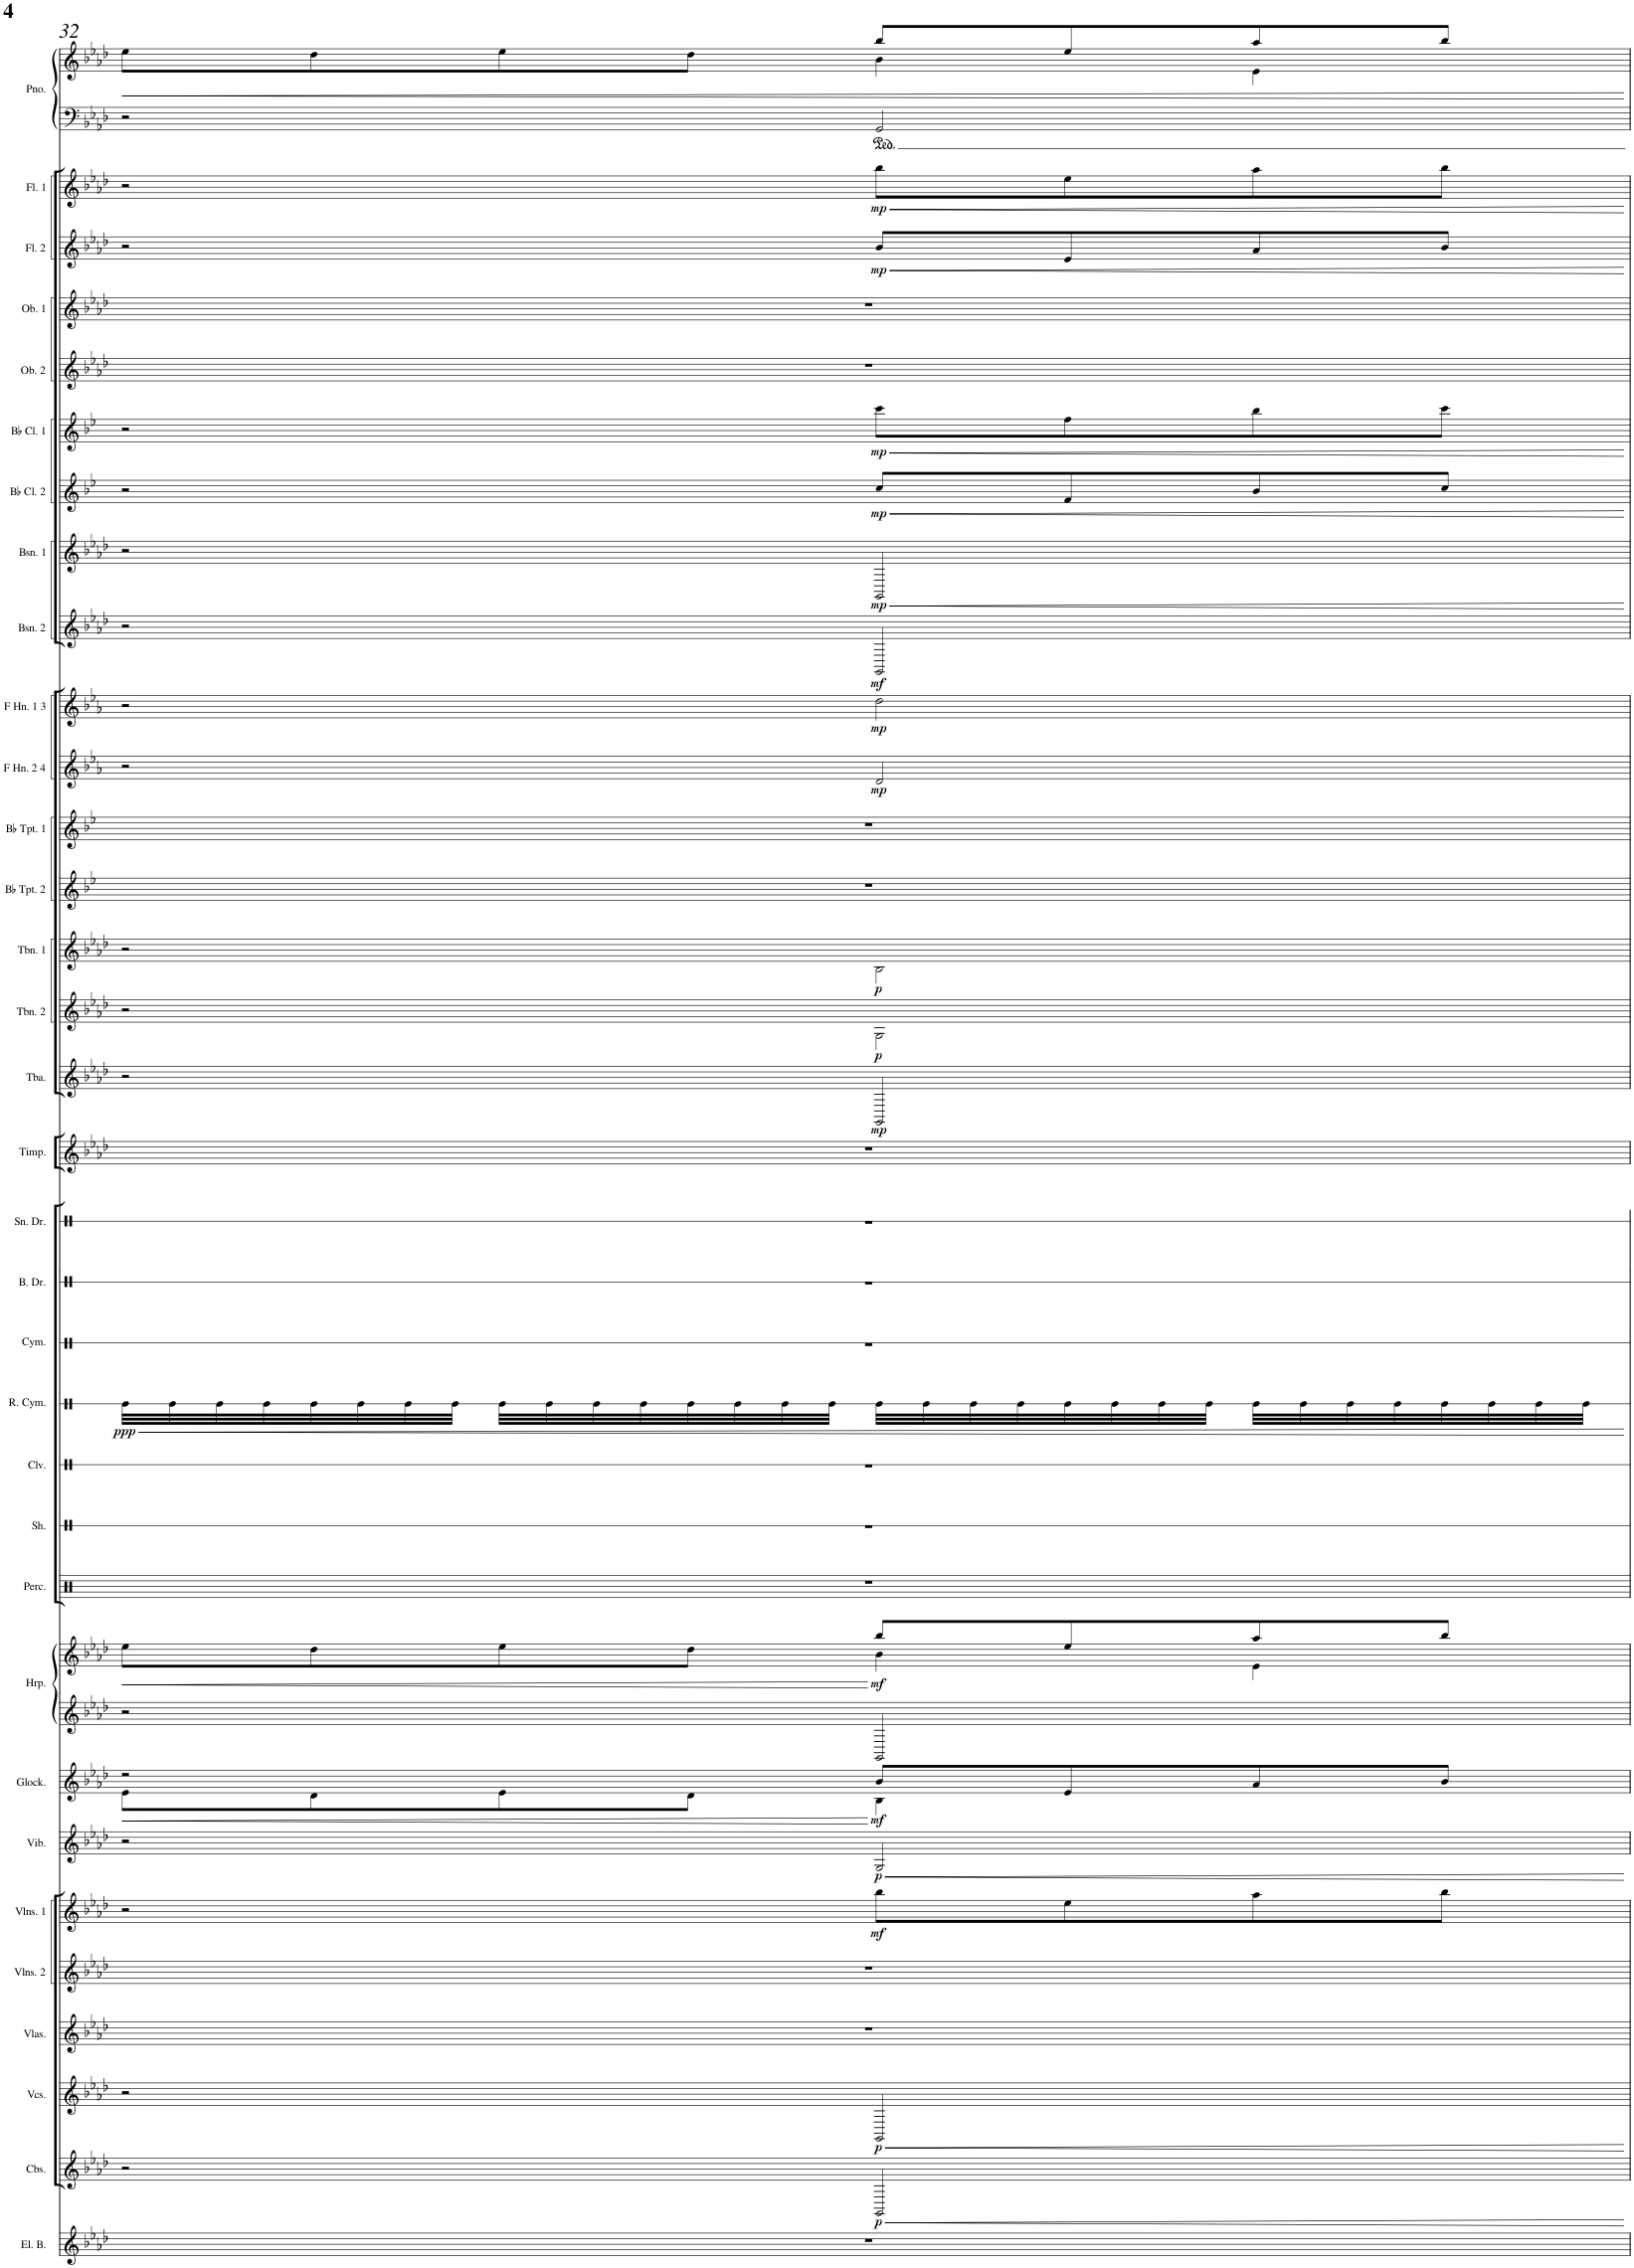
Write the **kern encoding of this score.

**kern	**kern	**dynam	**kern	**dynam	**kern	**kern	**kern	**dynam	**kern	**dynam	**kern	**dynam	**kern	**kern	**dynam	**kern	**kern	**kern	**kern	**dynam	**kern	**kern	**kern	**kern	**kern	**dynam	**kern	**dynam	**kern	**dynam	**kern	**kern	**kern	**dynam	**kern	**dynam	**kern	**dynam	**kern	**dynam	**kern	**dynam	**kern	**dynam	**kern	**kern	**kern	**dynam	**kern	**dynam	**kern	**kern	**dynam
*part33	*part32	*part32	*part31	*part31	*part30	*part29	*part28	*part28	*part27	*part27	*part26	*part26	*part25	*part25	*part25	*part24	*part23	*part22	*part21	*part21	*part20	*part19	*part18	*part17	*part16	*part16	*part15	*part15	*part14	*part14	*part13	*part12	*part11	*part11	*part10	*part10	*part9	*part9	*part8	*part8	*part7	*part7	*part6	*part6	*part5	*part4	*part3	*part3	*part2	*part2	*part1	*part1	*part1
*staff35	*staff34	*staff34	*staff33	*staff33	*staff32	*staff31	*staff30	*staff30	*staff29	*staff29	*staff28	*staff28	*staff27	*staff26	*staff26/27	*staff25	*staff24	*staff23	*staff22	*staff22	*staff21	*staff20	*staff19	*staff18	*staff17	*staff17	*staff16	*staff16	*staff15	*staff15	*staff14	*staff13	*staff12	*staff12	*staff11	*staff11	*staff10	*staff10	*staff9	*staff9	*staff8	*staff8	*staff7	*staff7	*staff6	*staff5	*staff4	*staff4	*staff3	*staff3	*staff2	*staff1	*staff1/2
*I"Electric Bass	*I"Contrabasses	*	*I"Violoncellos	*	*I"Violas	*I"Violins 2	*I"Violins 1	*	*I"Vibraphone	*	*I"Glockenspiel	*	*I"Harp	*	*	*I"Percussion	*I"Shaker	*I"Claves	*I"Ride Cymbal	*	*I"Cymbal	*I"Bass Drum	*I"Snare Drum	*I"Timpani	*I"Tuba	*	*I"Trombone 2	*	*I"Trombone 1	*	*I"Bb Trumpet 2	*I"Bb Trumpet 1	*I"F Horn 2 &amp; 4	*	*I"F Horn 1 &amp; 3	*	*I"Bassoon 2	*	*I"Bassoon 1	*	*I"Bb Clarinet 2	*	*I"Bb Clarinet 1	*	*I"Oboe 2	*I"Oboe 1	*I"Flute 2	*	*I"Flute 1	*	*I"Piano	*	*
*I'El. B.	*I'Cbs.	*	*I'Vcs.	*	*I'Vlas.	*I'Vlns. 2	*I'Vlns. 1	*	*I'Vib.	*	*I'Glock.	*	*I'Hrp.	*	*	*I'Perc.	*I'Sh.	*I'Clv.	*I'R. Cym.	*	*I'Cym.	*I'B. Dr.	*I'Sn. Dr.	*I'Timp.	*I'Tba.	*	*I'Tbn. 2	*	*I'Tbn. 1	*	*I'Bb Tpt. 2	*I'Bb Tpt. 1	*I'F Hn. 2 4	*	*I'F Hn. 1 3	*	*I'Bsn. 2	*	*I'Bsn. 1	*	*I'Bb Cl. 2	*	*I'Bb Cl. 1	*	*I'Ob. 2	*I'Ob. 1	*I'Fl. 2	*	*I'Fl. 1	*	*I'Pno.	*	*
!!LO:PB:g=z
*clefG2	*clefG2	*	*clefG2	*	*clefG2	*clefG2	*clefG2	*	*clefG2	*	*clefG2	*	*clefG2	*clefG2	*	*clefX	*clefX	*clefX	*clefX	*	*clefX	*clefX	*clefX	*clefG2	*clefG2	*	*clefG2	*	*clefG2	*	*clefG2	*clefG2	*clefG2	*	*clefG2	*	*clefG2	*	*clefG2	*	*clefG2	*	*clefG2	*	*clefG2	*clefG2	*clefG2	*	*clefG2	*	*clefF4	*clefG2	*
*Trd7c12	*Trd7c12	*	*	*	*	*	*	*	*	*	*Trd-14c-24	*	*	*	*	*	*	*	*	*	*	*	*	*	*	*	*	*	*	*	*Trd1c2	*Trd1c2	*Trd4c7	*	*Trd4c7	*	*	*	*	*	*Trd1c2	*	*Trd1c2	*	*	*	*	*	*	*	*	*	*
*k[b-e-a-d-]	*k[b-e-a-d-]	*	*k[b-e-a-d-]	*	*k[b-e-a-d-]	*k[b-e-a-d-]	*k[b-e-a-d-]	*	*k[b-e-a-d-]	*	*k[b-e-a-d-]	*	*k[b-e-a-d-]	*k[b-e-a-d-]	*	*k[]	*k[]	*k[]	*k[]	*	*k[]	*k[]	*k[]	*k[b-e-a-d-]	*k[b-e-a-d-]	*	*k[b-e-a-d-]	*	*k[b-e-a-d-]	*	*k[b-e-]	*k[b-e-]	*k[b-e-a-]	*	*k[b-e-a-]	*	*k[b-e-a-d-]	*	*k[b-e-a-d-]	*	*k[b-e-]	*	*k[b-e-]	*	*k[b-e-a-d-]	*k[b-e-a-d-]	*k[b-e-a-d-]	*	*k[b-e-a-d-]	*	*k[b-e-a-d-]	*k[b-e-a-d-]	*
*M2/2	*M2/2	*	*M2/2	*	*M2/2	*M2/2	*M2/2	*	*M2/2	*	*M2/2	*	*M2/2	*M2/2	*	*M2/2	*M2/2	*M2/2	*M2/2	*	*M2/2	*M2/2	*M2/2	*M2/2	*M2/2	*	*M2/2	*	*M2/2	*	*M2/2	*M2/2	*M2/2	*	*M2/2	*	*M2/2	*	*M2/2	*	*M2/2	*	*M2/2	*	*M2/2	*M2/2	*M2/2	*	*M2/2	*	*M2/2	*M2/2	*
*met(c|)	*met(c|)	*	*met(c|)	*	*met(c|)	*met(c|)	*met(c|)	*	*met(c|)	*	*met(c|)	*	*met(c|)	*met(c|)	*	*met(c|)	*met(c|)	*met(c|)	*met(c|)	*	*met(c|)	*met(c|)	*met(c|)	*met(c|)	*met(c|)	*	*met(c|)	*	*met(c|)	*	*met(c|)	*met(c|)	*met(c|)	*	*met(c|)	*	*met(c|)	*	*met(c|)	*	*met(c|)	*	*met(c|)	*	*met(c|)	*met(c|)	*met(c|)	*	*met(c|)	*	*met(c|)	*met(c|)	*
=32	=32	=32	=32	=32	=32	=32	=32	=32	=32	=32	=32	=32	=32	=32	=32	=32	=32	=32	=32	=32	=32	=32	=32	=32	=32	=32	=32	=32	=32	=32	=32	=32	=32	=32	=32	=32	=32	=32	=32	=32	=32	=32	=32	=32	=32	=32	=32	=32	=32	=32	=32	=32	=32
*	*	*	*	*	*	*	*	*	*	*	*^	*	*	*^	*	*	*	*	*	*	*	*	*	*	*	*	*	*	*	*	*	*	*	*	*	*	*	*	*	*	*	*	*	*	*	*	*	*	*	*	*	*	*
!	!	!	!	!	!	!	!	!	!	!	!	!	!	!	!	!	!	!	!	!	!	!LO:DY:b	!	!	!	!	!	!	!	!	!	!	!	!	!	!	!	!	!	!	!	!	!	!	!	!	!	!	!	!	!	!	!	!	!LO:HP:b
*	*	*	*	*	*	*	*	*	*	*	*	*	*	*	*	*	*	*	*	*	*	*	*	*	*	*	*	*	*	*	*	*	*	*	*	*	*	*	*	*	*	*	*	*	*	*	*	*	*	*	*	*	*	*^	*
1r	2r	.	2r	.	1r	1r	2r	.	2r	.	2r	8e-\L	.	2r	2ryy	8ee-\L	.	1r	1r	1r	32Re\LLL	ppp	1r	1r	1r	1r	2r	.	2r	.	2r	.	1r	1r	2r	.	2r	.	2r	.	2r	.	2r	.	2r	.	1r	1r	2r	.	2r	.	2r	8ee-\L	2ryy	<
.	.	.	.	.	.	.	.	.	.	.	.	.	.	.	.	.	.	.	.	.	32Re\	.	.	.	.	.	.	.	.	.	.	.	.	.	.	.	.	.	.	.	.	.	.	.	.	.	.	.	.	.	.	.	.	.	.	.
.	.	.	.	.	.	.	.	.	.	.	.	.	.	.	.	.	.	.	.	.	32Re\	.	.	.	.	.	.	.	.	.	.	.	.	.	.	.	.	.	.	.	.	.	.	.	.	.	.	.	.	.	.	.	.	.	.	.
.	.	.	.	.	.	.	.	.	.	.	.	.	.	.	.	.	.	.	.	.	32Re\	.	.	.	.	.	.	.	.	.	.	.	.	.	.	.	.	.	.	.	.	.	.	.	.	.	.	.	.	.	.	.	.	.	.	.
.	.	.	.	.	.	.	.	.	.	.	.	8d-\	.	.	.	8dd-\	.	.	.	.	32Re\	.	.	.	.	.	.	.	.	.	.	.	.	.	.	.	.	.	.	.	.	.	.	.	.	.	.	.	.	.	.	.	.	8dd-\	.	.
.	.	.	.	.	.	.	.	.	.	.	.	.	.	.	.	.	.	.	.	.	32Re\	.	.	.	.	.	.	.	.	.	.	.	.	.	.	.	.	.	.	.	.	.	.	.	.	.	.	.	.	.	.	.	.	.	.	.
.	.	.	.	.	.	.	.	.	.	.	.	.	.	.	.	.	.	.	.	.	32Re\	.	.	.	.	.	.	.	.	.	.	.	.	.	.	.	.	.	.	.	.	.	.	.	.	.	.	.	.	.	.	.	.	.	.	.
.	.	.	.	.	.	.	.	.	.	.	.	.	.	.	.	.	.	.	.	.	32Re\JJJ	.	.	.	.	.	.	.	.	.	.	.	.	.	.	.	.	.	.	.	.	.	.	.	.	.	.	.	.	.	.	.	.	.	.	.
.	.	.	.	.	.	.	.	.	.	.	.	8e-\	.	.	.	8ee-\	.	.	.	.	32Re\LLL	.	.	.	.	.	.	.	.	.	.	.	.	.	.	.	.	.	.	.	.	.	.	.	.	.	.	.	.	.	.	.	.	8ee-\	.	.
.	.	.	.	.	.	.	.	.	.	.	.	.	.	.	.	.	.	.	.	.	32Re\	.	.	.	.	.	.	.	.	.	.	.	.	.	.	.	.	.	.	.	.	.	.	.	.	.	.	.	.	.	.	.	.	.	.	.
.	.	.	.	.	.	.	.	.	.	.	.	.	.	.	.	.	.	.	.	.	32Re\	.	.	.	.	.	.	.	.	.	.	.	.	.	.	.	.	.	.	.	.	.	.	.	.	.	.	.	.	.	.	.	.	.	.	.
.	.	.	.	.	.	.	.	.	.	.	.	.	.	.	.	.	.	.	.	.	32Re\	.	.	.	.	.	.	.	.	.	.	.	.	.	.	.	.	.	.	.	.	.	.	.	.	.	.	.	.	.	.	.	.	.	.	.
.	.	.	.	.	.	.	.	.	.	.	.	8d-\J	.	.	.	8dd-\J	.	.	.	.	32Re\	.	.	.	.	.	.	.	.	.	.	.	.	.	.	.	.	.	.	.	.	.	.	.	.	.	.	.	.	.	.	.	.	8dd-\J	.	.
.	.	.	.	.	.	.	.	.	.	.	.	.	.	.	.	.	.	.	.	.	32Re\	.	.	.	.	.	.	.	.	.	.	.	.	.	.	.	.	.	.	.	.	.	.	.	.	.	.	.	.	.	.	.	.	.	.	.
.	.	.	.	.	.	.	.	.	.	.	.	.	.	.	.	.	.	.	.	.	32Re\	.	.	.	.	.	.	.	.	.	.	.	.	.	.	.	.	.	.	.	.	.	.	.	.	.	.	.	.	.	.	.	.	.	.	.
.	.	.	.	.	.	.	.	.	.	.	.	.	.	.	.	.	.	.	.	.	32Re\JJJ	.	.	.	.	.	.	.	.	.	.	.	.	.	.	.	.	.	.	.	.	.	.	.	.	.	.	.	.	.	.	.	.	.	.	.
!	!	!LO:DY:b	!	!LO:DY:b	!	!	!	!LO:DY:b	!	!LO:DY:b	!	!	!LO:DY:b	!	!	!	!LO:DY:b	!	!	!	!	!	!	!	!	!	!	!LO:DY:b	!	!LO:DY:b	!	!LO:DY:b	!	!	!	!LO:DY:b	!	!LO:DY:b	!	!LO:DY:b	!	!LO:HP:b	!	!LO:HP:b	!	!LO:HP:b	!	!	!	!LO:HP:b	!	!LO:HP:b	!	!	!	!
!	!	!	!	!	!	!	!	!	!	!	!	!	!	!	!	!	!	!	!	!	!	!	!	!	!	!	!	!	!	!	!	!	!	!	!	!	!	!	!	!	!	!LO:DY:n=1:b	!	!LO:DY:n=1:b	!	!LO:DY:n=1:b	!	!	!	!LO:DY:n=1:b	!	!LO:DY:n=1:b	!	!	!	!
.	2GG/	p	2GG/	p	.	.	8bb-\L	mf	2G/	p	8b-/L	4B-\	mf	2GG/	8bb-/L	4b-\	mf	.	.	.	32Re\LLL	.	.	.	.	.	2GG/	mp	2G\	p	2B-\	p	.	.	2d/	mp	2dd\	mp	2GG/	mf	2GG/	< mp	8cc/L	< mp	8ccc\L	< mp	.	.	8b-/L	< mp	8bb-\L	< mp	2GG/	8bb-/L	4b-\	.
.	.	.	.	.	.	.	.	.	.	.	.	.	.	.	.	.	.	.	.	.	32Re\	.	.	.	.	.	.	.	.	.	.	.	.	.	.	.	.	.	.	.	.	.	.	.	.	.	.	.	.	.	.	.	.	.	.	.
.	.	.	.	.	.	.	.	.	.	.	.	.	.	.	.	.	.	.	.	.	32Re\	.	.	.	.	.	.	.	.	.	.	.	.	.	.	.	.	.	.	.	.	.	.	.	.	.	.	.	.	.	.	.	.	.	.	.
.	.	.	.	.	.	.	.	.	.	.	.	.	.	.	.	.	.	.	.	.	32Re\	.	.	.	.	.	.	.	.	.	.	.	.	.	.	.	.	.	.	.	.	.	.	.	.	.	.	.	.	.	.	.	.	.	.	.
.	.	.	.	.	.	.	8ee-\	.	.	.	8e-/	.	.	.	8ee-/	.	.	.	.	.	32Re\	.	.	.	.	.	.	.	.	.	.	.	.	.	.	.	.	.	.	.	.	.	8f/	.	8ff\	.	.	.	8e-/	.	8ee-\	.	.	8ee-/	.	.
.	.	.	.	.	.	.	.	.	.	.	.	.	.	.	.	.	.	.	.	.	32Re\	.	.	.	.	.	.	.	.	.	.	.	.	.	.	.	.	.	.	.	.	.	.	.	.	.	.	.	.	.	.	.	.	.	.	.
.	.	.	.	.	.	.	.	.	.	.	.	.	.	.	.	.	.	.	.	.	32Re\	.	.	.	.	.	.	.	.	.	.	.	.	.	.	.	.	.	.	.	.	.	.	.	.	.	.	.	.	.	.	.	.	.	.	.
.	.	.	.	.	.	.	.	.	.	.	.	.	.	.	.	.	.	.	.	.	32Re\JJJ	.	.	.	.	.	.	.	.	.	.	.	.	.	.	.	.	.	.	.	.	.	.	.	.	.	.	.	.	.	.	.	.	.	.	.
.	.	.	.	.	.	.	8aa-\	.	.	.	8a-/	4ryy	.	.	8aa-/	4e-\	.	.	.	.	32Re\LLL	.	.	.	.	.	.	.	.	.	.	.	.	.	.	.	.	.	.	.	.	.	8b-/	.	8bb-\	.	.	.	8a-/	.	8aa-\	.	.	8aa-/	4e-\	.
.	.	.	.	.	.	.	.	.	.	.	.	.	.	.	.	.	.	.	.	.	32Re\	.	.	.	.	.	.	.	.	.	.	.	.	.	.	.	.	.	.	.	.	.	.	.	.	.	.	.	.	.	.	.	.	.	.	.
.	.	.	.	.	.	.	.	.	.	.	.	.	.	.	.	.	.	.	.	.	32Re\	.	.	.	.	.	.	.	.	.	.	.	.	.	.	.	.	.	.	.	.	.	.	.	.	.	.	.	.	.	.	.	.	.	.	.
.	.	.	.	.	.	.	.	.	.	.	.	.	.	.	.	.	.	.	.	.	32Re\	.	.	.	.	.	.	.	.	.	.	.	.	.	.	.	.	.	.	.	.	.	.	.	.	.	.	.	.	.	.	.	.	.	.	.
.	.	.	.	.	.	.	8bb-\J	.	.	.	8b-/J	.	.	.	8bb-/J	.	.	.	.	.	32Re\	.	.	.	.	.	.	.	.	.	.	.	.	.	.	.	.	.	.	.	.	.	8cc/J	.	8ccc\J	.	.	.	8b-/J	.	8bb-\J	.	.	8bb-/J	.	.
.	.	.	.	.	.	.	.	.	.	.	.	.	.	.	.	.	.	.	.	.	32Re\	.	.	.	.	.	.	.	.	.	.	.	.	.	.	.	.	.	.	.	.	.	.	.	.	.	.	.	.	.	.	.	.	.	.	.
.	.	.	.	.	.	.	.	.	.	.	.	.	.	.	.	.	.	.	.	.	32Re\	.	.	.	.	.	.	.	.	.	.	.	.	.	.	.	.	.	.	.	.	.	.	.	.	.	.	.	.	.	.	.	.	.	.	.
.	.	.	.	.	.	.	.	.	.	.	.	.	.	.	.	.	.	.	.	.	32Re\JJJ	.	.	.	.	.	.	.	.	.	.	.	.	.	.	.	.	.	.	.	.	.	.	.	.	.	.	.	.	.	.	.	.	.	.	.
*	*	*	*	*	*	*	*	*	*	*	*v	*v	*	*	*v	*v	*	*	*	*	*	*	*	*	*	*	*	*	*	*	*	*	*	*	*	*	*	*	*	*	*	*	*	*	*	*	*	*	*	*	*	*	*	*v	*v	*
.	.	.	.	.	.	.	.	.	.	.	.	.	.	.	.	.	.	.	.	.	.	.	.	.	.	.	.	.	.	.	.	.	.	.	.	.	.	.	.	[	.	[	.	[	.	.	.	[	.	[	.	.	[
=	=	=	=	=	=	=	=	=	=	=	=	=	=	=	=	=	=	=	=	=	=	=	=	=	=	=	=	=	=	=	=	=	=	=	=	=	=	=	=	=	=	=	=	=	=	=	=	=	=	=	=	=	=
*-	*-	*-	*-	*-	*-	*-	*-	*-	*-	*-	*-	*-	*-	*-	*-	*-	*-	*-	*-	*-	*-	*-	*-	*-	*-	*-	*-	*-	*-	*-	*-	*-	*-	*-	*-	*-	*-	*-	*-	*-	*-	*-	*-	*-	*-	*-	*-	*-	*-	*-	*-	*-	*-
